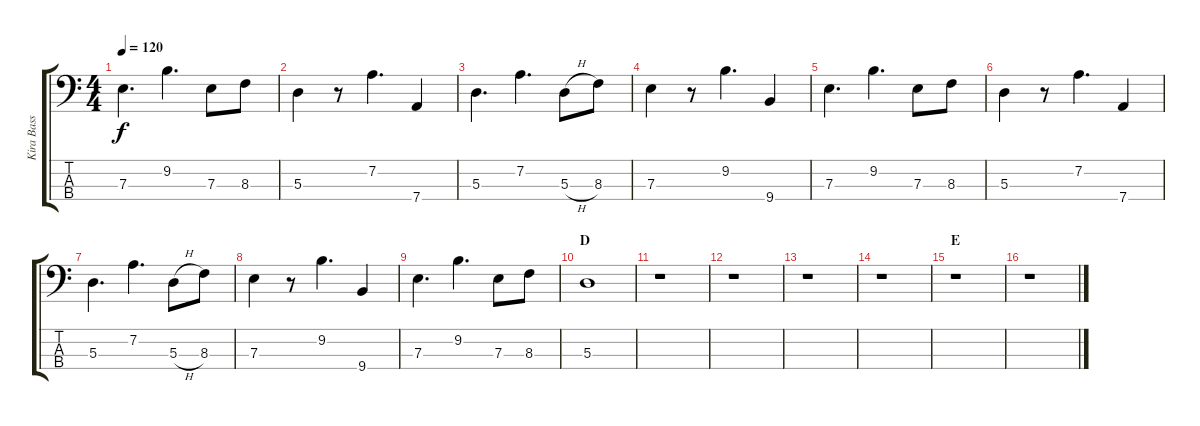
\track ("Kira Bass" "Kira Bass") {instrument electricbassfinger}
\staff {score tabs}
\tuning (G2 D2 A1 D1) {hide}
\ts (4 4)
\tempo 120
\clef f4
\ks c
7.3.4{d dy f} 9.2.4{d} 7.3.8 8.3.8 |
5.3.4 r.8 7.2.4{d} 7.4.4 |
5.3.4{d} 7.2.4{d} 5.3{h}.8 8.3.8 |
7.3.4 r.8 9.2.4{d} 9.4.4 |
7.3.4{d} 9.2.4{d} 7.3.8 8.3.8 |
5.3.4 r.8 7.2.4{d} 7.4.4 |
5.3.4{d} 7.2.4{d} 5.3{h}.8 8.3.8 |
7.3.4 r.8 9.2.4{d} 9.4.4 |
7.3.4{d} 9.2.4{d} 7.3.8 8.3.8 |
\section ("" "D")
5.3.1 |
r.1 |
r.1 |
r.1 |
r.1 |
\section ("" "E")
r.1 |
r.1
